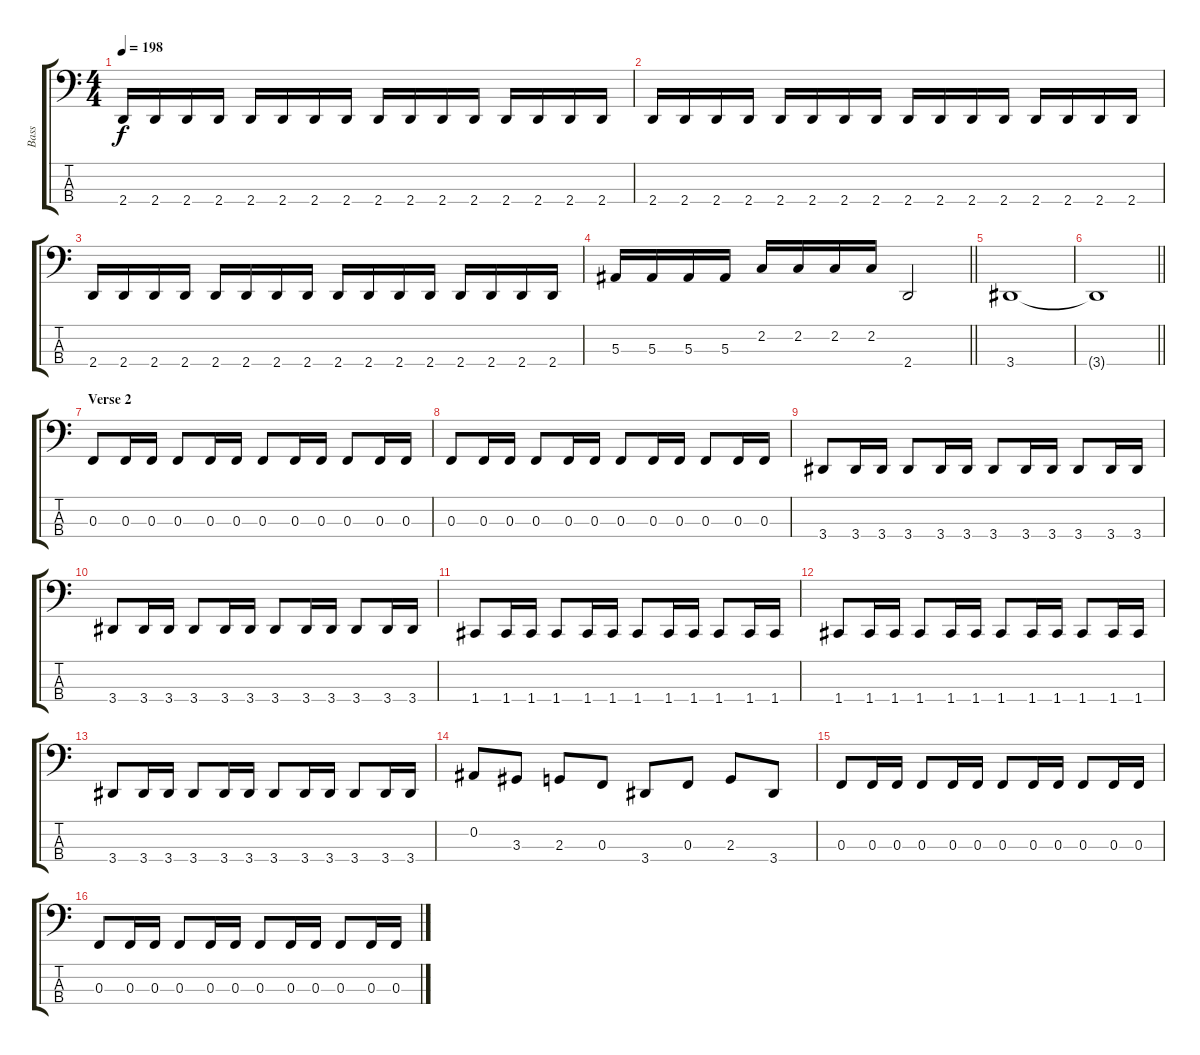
\track ("Bass" "Bass") {instrument electricbasspick}
\staff {score tabs}
\tuning (Eb2 Bb1 F1 C1) {hide}
\ts (4 4)
\tempo 198
\clef f4
\ks c
2.4.16{dy f} 2.4.16 2.4.16 2.4.16 2.4.16 2.4.16 2.4.16 2.4.16 2.4.16 2.4.16 2.4.16 2.4.16 2.4.16 2.4.16 2.4.16 2.4.16 |
2.4.16 2.4.16 2.4.16 2.4.16 2.4.16 2.4.16 2.4.16 2.4.16 2.4.16 2.4.16 2.4.16 2.4.16 2.4.16 2.4.16 2.4.16 2.4.16 |
2.4.16 2.4.16 2.4.16 2.4.16 2.4.16 2.4.16 2.4.16 2.4.16 2.4.16 2.4.16 2.4.16 2.4.16 2.4.16 2.4.16 2.4.16 2.4.16 |
\barLineRight lightlight
5.3.16 5.3.16 5.3.16 5.3.16 2.2.16 2.2.16 2.2.16 2.2.16 2.4.2 |
3.4.1 |
\barLineRight lightlight
3.4{t}.1 |
\section ("" "Verse 2")
0.3.8 0.3.16 0.3.16 0.3.8 0.3.16 0.3.16 0.3.8 0.3.16 0.3.16 0.3.8 0.3.16 0.3.16 |
0.3.8 0.3.16 0.3.16 0.3.8 0.3.16 0.3.16 0.3.8 0.3.16 0.3.16 0.3.8 0.3.16 0.3.16 |
3.4.8 3.4.16 3.4.16 3.4.8 3.4.16 3.4.16 3.4.8 3.4.16 3.4.16 3.4.8 3.4.16 3.4.16 |
3.4.8 3.4.16 3.4.16 3.4.8 3.4.16 3.4.16 3.4.8 3.4.16 3.4.16 3.4.8 3.4.16 3.4.16 |
1.4.8 1.4.16 1.4.16 1.4.8 1.4.16 1.4.16 1.4.8 1.4.16 1.4.16 1.4.8 1.4.16 1.4.16 |
1.4.8 1.4.16 1.4.16 1.4.8 1.4.16 1.4.16 1.4.8 1.4.16 1.4.16 1.4.8 1.4.16 1.4.16 |
3.4.8 3.4.16 3.4.16 3.4.8 3.4.16 3.4.16 3.4.8 3.4.16 3.4.16 3.4.8 3.4.16 3.4.16 |
0.2.8 3.3.8 2.3.8 0.3.8 3.4.8 0.3.8 2.3.8 3.4.8 |
0.3.8 0.3.16 0.3.16 0.3.8 0.3.16 0.3.16 0.3.8 0.3.16 0.3.16 0.3.8 0.3.16 0.3.16 |
0.3.8 0.3.16 0.3.16 0.3.8 0.3.16 0.3.16 0.3.8 0.3.16 0.3.16 0.3.8 0.3.16 0.3.16
